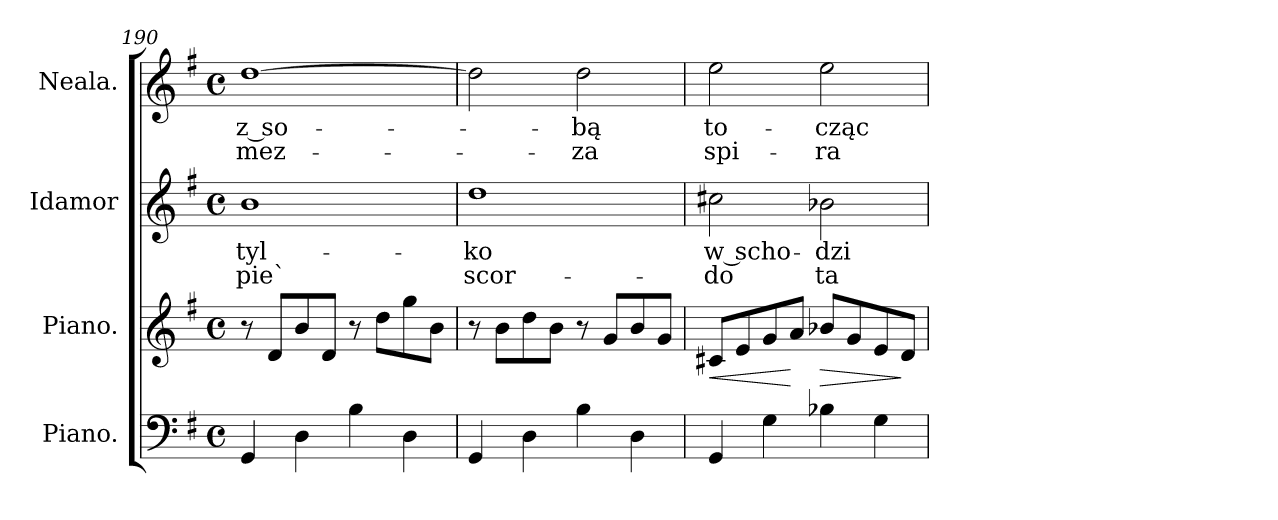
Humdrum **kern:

**kern	**kern	**dynam	**kern	**text	**text	**kern	**text	**text
*part4	*part3	*part3	*part2	*part2	*part2	*part1	*part1	*part1
*staff4	*staff3	*staff3	*staff2	*staff2	*staff2	*staff1	*staff1	*staff1
*I"Piano.	*I"Piano.	*	*I"Idamor	*	*	*I"Neala.	*	*
*	*	*	*I'I.	*	*	*I'N.	*	*
*clefF4	*clefG2	*	*clefG2	*	*	*clefG2	*	*
*k[f#]	*k[f#]	*	*k[f#]	*	*	*k[f#]	*	*
*M4/4	*M4/4	*	*M4/4	*	*	*M4/4	*	*
*met(c)	*met(c)	*	*met(c)	*	*	*met(c)	*	*
=190	=190	=190	=190	=190	=190	=190	=190	=190
4GG/	8r	.	1b	tyl-	pie`	[1dd	z so-	-mez-
.	8d/L	.	.	.	.	.	.	.
4D\	8b/	.	.	.	.	.	.	.
.	8d/J	.	.	.	.	.	.	.
4B\	8r	.	.	.	.	.	.	.
.	8dd\L	.	.	.	.	.	.	.
4D\	8gg\	.	.	.	.	.	.	.
.	8b\J	.	.	.	.	.	.	.
=191	=191	=191	=191	=191	=191	=191	=191	=191
4GG/	8r	.	1dd	-ko	scor-	2dd\]	.	.
.	8b\L	.	.	.	.	.	.	.
4D\	8dd\	.	.	.	.	.	.	.
.	8b\J	.	.	.	.	.	.	.
4B\	8r	.	.	.	.	2dd\	-bą	-za
.	8g/L	.	.	.	.	.	.	.
4D\	8b/	.	.	.	.	.	.	.
.	8g/J	.	.	.	.	.	.	.
=192	=192	=192	=192	=192	=192	=192	=192	=192
!	!	!LO:HP:b	!	!	!	!	!	!
4GG/	8c#X/L	<	2cc#X\	w scho-	-do	2ee\	to-	spi-
.	8e/	.	.	.	.	.	.	.
4G\	8g/	.	.	.	.	.	.	.
.	8a/J	[	.	.	.	.	.	.
!	!	!LO:HP:b	!	!	!	!	!	!
4B-X\	8b-X/L	>	2b-X\	-dzi	ta	2ee\	-cząc	-ra
.	8g/	.	.	.	.	.	.	.
4G\	8e/	.	.	.	.	.	.	.
.	8d/J	]	.	.	.	.	.	.
=	=	=	=	=	=	=	=	=
*-	*-	*-	*-	*-	*-	*-	*-	*-
